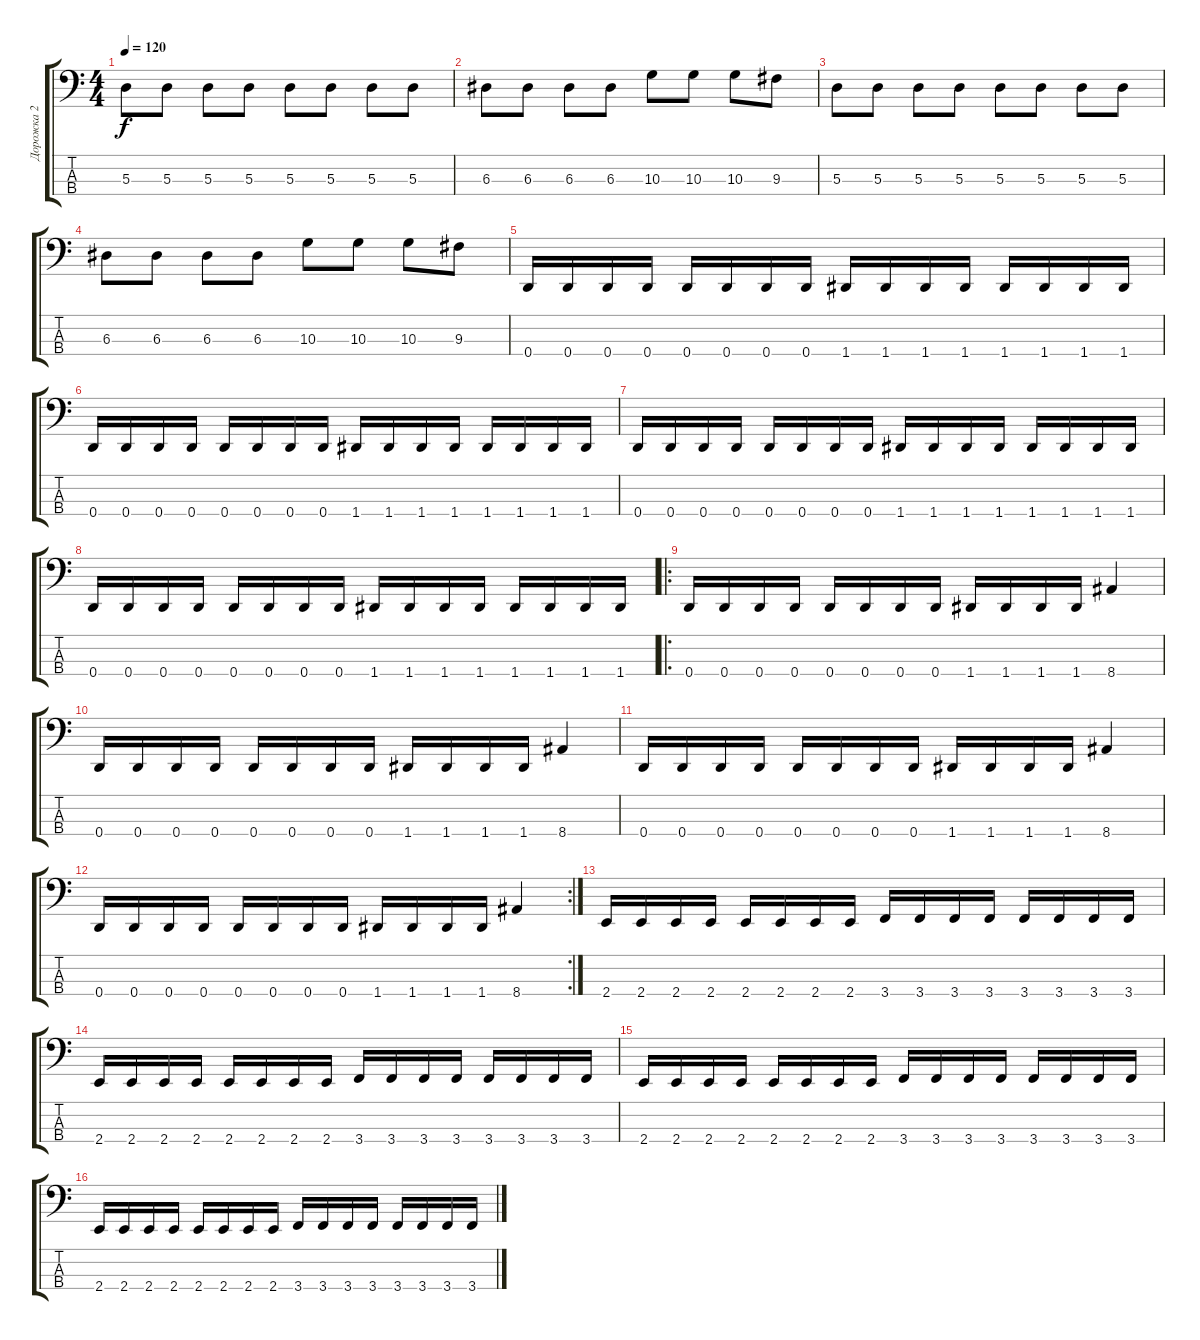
\track ("Дорожка 2" "Дорожка 2") {instrument electricbassfinger}
\staff {score tabs}
\tuning (G2 D2 A1 D1) {hide}
\ts (4 4)
\tempo 120
\clef f4
\ks c
5.3.8{dy f} 5.3.8 5.3.8 5.3.8 5.3.8 5.3.8 5.3.8 5.3.8 |
6.3.8 6.3.8 6.3.8 6.3.8 10.3.8 10.3.8 10.3.8 9.3.8 |
5.3.8 5.3.8 5.3.8 5.3.8 5.3.8 5.3.8 5.3.8 5.3.8 |
6.3.8 6.3.8 6.3.8 6.3.8 10.3.8 10.3.8 10.3.8 9.3.8 |
0.4.16 0.4.16 0.4.16 0.4.16 0.4.16 0.4.16 0.4.16 0.4.16 1.4.16 1.4.16 1.4.16 1.4.16 1.4.16 1.4.16 1.4.16 1.4.16 |
0.4.16 0.4.16 0.4.16 0.4.16 0.4.16 0.4.16 0.4.16 0.4.16 1.4.16 1.4.16 1.4.16 1.4.16 1.4.16 1.4.16 1.4.16 1.4.16 |
0.4.16 0.4.16 0.4.16 0.4.16 0.4.16 0.4.16 0.4.16 0.4.16 1.4.16 1.4.16 1.4.16 1.4.16 1.4.16 1.4.16 1.4.16 1.4.16 |
0.4.16 0.4.16 0.4.16 0.4.16 0.4.16 0.4.16 0.4.16 0.4.16 1.4.16 1.4.16 1.4.16 1.4.16 1.4.16 1.4.16 1.4.16 1.4.16 |
\ro
0.4.16 0.4.16 0.4.16 0.4.16 0.4.16 0.4.16 0.4.16 0.4.16 1.4.16 1.4.16 1.4.16 1.4.16 8.4.4 |
0.4.16 0.4.16 0.4.16 0.4.16 0.4.16 0.4.16 0.4.16 0.4.16 1.4.16 1.4.16 1.4.16 1.4.16 8.4.4 |
0.4.16 0.4.16 0.4.16 0.4.16 0.4.16 0.4.16 0.4.16 0.4.16 1.4.16 1.4.16 1.4.16 1.4.16 8.4.4 |
\rc 2
0.4.16 0.4.16 0.4.16 0.4.16 0.4.16 0.4.16 0.4.16 0.4.16 1.4.16 1.4.16 1.4.16 1.4.16 8.4.4 |
2.4.16 2.4.16 2.4.16 2.4.16 2.4.16 2.4.16 2.4.16 2.4.16 3.4.16 3.4.16 3.4.16 3.4.16 3.4.16 3.4.16 3.4.16 3.4.16 |
2.4.16 2.4.16 2.4.16 2.4.16 2.4.16 2.4.16 2.4.16 2.4.16 3.4.16 3.4.16 3.4.16 3.4.16 3.4.16 3.4.16 3.4.16 3.4.16 |
2.4.16 2.4.16 2.4.16 2.4.16 2.4.16 2.4.16 2.4.16 2.4.16 3.4.16 3.4.16 3.4.16 3.4.16 3.4.16 3.4.16 3.4.16 3.4.16 |
2.4.16 2.4.16 2.4.16 2.4.16 2.4.16 2.4.16 2.4.16 2.4.16 3.4.16 3.4.16 3.4.16 3.4.16 3.4.16 3.4.16 3.4.16 3.4.16
